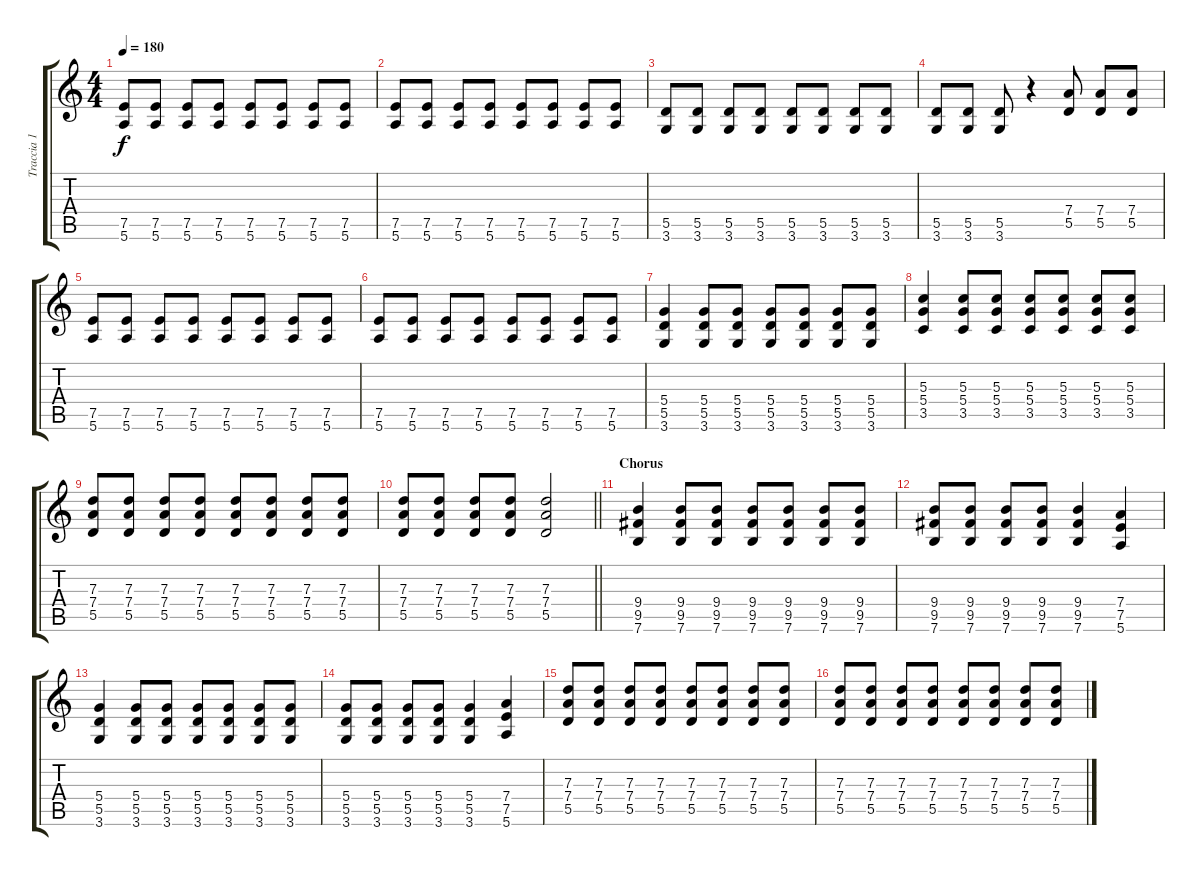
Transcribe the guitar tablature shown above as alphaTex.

\track ("Traccia 1" "Traccia 1") {instrument distortionguitar}
\staff {score tabs}
\tuning (E4 B3 G3 D3 A2 E2) {hide}
\ts (4 4)
\tempo 180
\clef g2
\ks c
(7.5 5.6).8{dy f} (7.5 5.6).8 (7.5 5.6).8 (7.5 5.6).8 (7.5 5.6).8 (7.5 5.6).8 (7.5 5.6).8 (7.5 5.6).8 |
(7.5 5.6).8 (7.5 5.6).8 (7.5 5.6).8 (7.5 5.6).8 (7.5 5.6).8 (7.5 5.6).8 (7.5 5.6).8 (7.5 5.6).8 |
(5.5 3.6).8 (5.5 3.6).8 (5.5 3.6).8 (5.5 3.6).8 (5.5 3.6).8 (5.5 3.6).8 (5.5 3.6).8 (5.5 3.6).8 |
(5.5 3.6).8 (5.5 3.6).8 (5.5 3.6).8 r.4 (7.4 5.5).8 (7.4 5.5).8 (7.4 5.5).8 |
(7.5 5.6).8 (7.5 5.6).8 (7.5 5.6).8 (7.5 5.6).8 (7.5 5.6).8 (7.5 5.6).8 (7.5 5.6).8 (7.5 5.6).8 |
(7.5 5.6).8 (7.5 5.6).8 (7.5 5.6).8 (7.5 5.6).8 (7.5 5.6).8 (7.5 5.6).8 (7.5 5.6).8 (7.5 5.6).8 |
(5.4 5.5 3.6).4 (5.4 5.5 3.6).8 (5.4 5.5 3.6).8 (5.4 5.5 3.6).8 (5.4 5.5 3.6).8 (5.4 5.5 3.6).8 (5.4 5.5 3.6).8 |
(5.3 5.4 3.5).4 (5.3 5.4 3.5).8 (5.3 5.4 3.5).8 (5.3 5.4 3.5).8 (5.3 5.4 3.5).8 (5.3 5.4 3.5).8 (5.3 5.4 3.5).8 |
(7.3 7.4 5.5).8 (7.3 7.4 5.5).8 (7.3 7.4 5.5).8 (7.3 7.4 5.5).8 (7.3 7.4 5.5).8 (7.3 7.4 5.5).8 (7.3 7.4 5.5).8 (7.3 7.4 5.5).8 |
\barLineRight lightlight
(7.3 7.4 5.5).8 (7.3 7.4 5.5).8 (7.3 7.4 5.5).8 (7.3 7.4 5.5).8 (7.3 7.4 5.5).2 |
\section ("" "Chorus")
(9.4 9.5 7.6).4 (9.4 9.5 7.6).8 (9.4 9.5 7.6).8 (9.4 9.5 7.6).8 (9.4 9.5 7.6).8 (9.4 9.5 7.6).8 (9.4 9.5 7.6).8 |
(9.4 9.5 7.6).8 (9.4 9.5 7.6).8 (9.4 9.5 7.6).8 (9.4 9.5 7.6).8 (9.4 9.5 7.6).4 (7.4 7.5 5.6).4 |
(5.4 5.5 3.6).4 (5.4 5.5 3.6).8 (5.4 5.5 3.6).8 (5.4 5.5 3.6).8 (5.4 5.5 3.6).8 (5.4 5.5 3.6).8 (5.4 5.5 3.6).8 |
(5.4 5.5 3.6).8 (5.4 5.5 3.6).8 (5.4 5.5 3.6).8 (5.4 5.5 3.6).8 (5.4 5.5 3.6).4 (7.4 7.5 5.6).4 |
(7.3 7.4 5.5).8 (7.3 7.4 5.5).8 (7.3 7.4 5.5).8 (7.3 7.4 5.5).8 (7.3 7.4 5.5).8 (7.3 7.4 5.5).8 (7.3 7.4 5.5).8 (7.3 7.4 5.5).8 |
(7.3 7.4 5.5).8 (7.3 7.4 5.5).8 (7.3 7.4 5.5).8 (7.3 7.4 5.5).8 (7.3 7.4 5.5).8 (7.3 7.4 5.5).8 (7.3 7.4 5.5).8 (7.3 7.4 5.5).8
